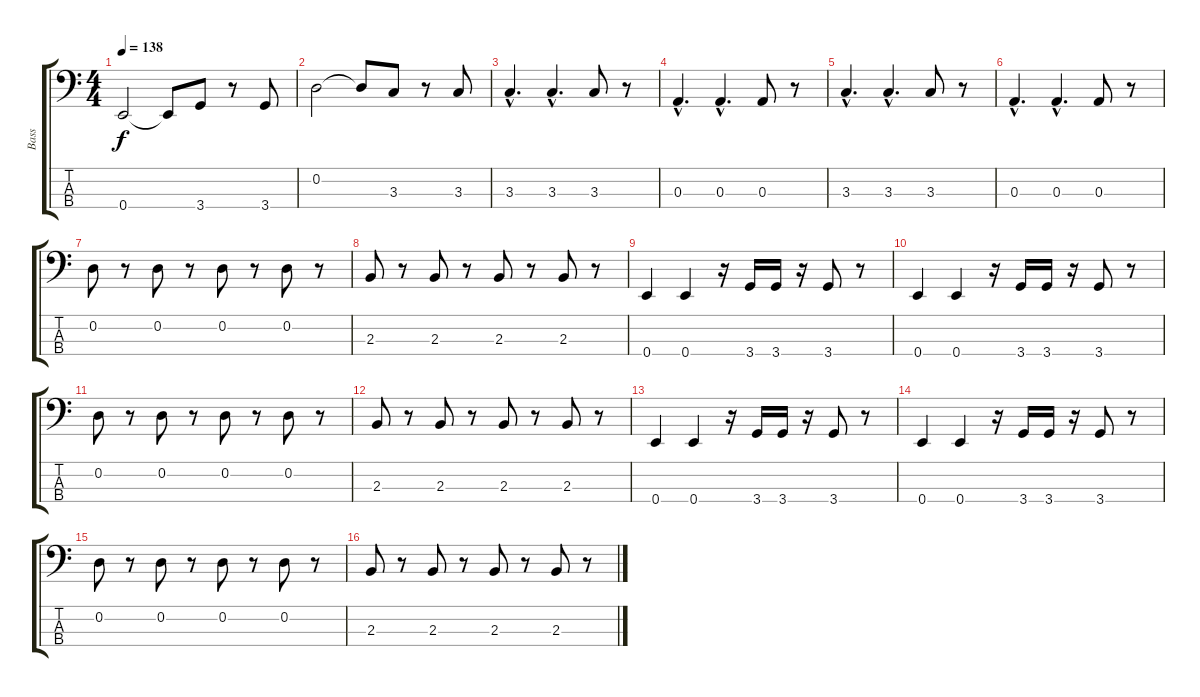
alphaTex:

\track ("Bass" "Bass") {instrument electricbasspick}
\staff {score tabs}
\tuning (G2 D2 A1 E1) {hide}
\ts (4 4)
\tempo 138
\clef f4
\ks c
0.4.2{dy f} 0.4{t}.8 3.4.8 r.8 3.4.8 |
0.2.2 0.2{t}.8 3.3.8 r.8 3.3.8 |
3.3{hac}.4{d} 3.3{hac}.4{d} 3.3.8 r.8 |
0.3{hac}.4{d} 0.3{hac}.4{d} 0.3.8 r.8 |
3.3{hac}.4{d} 3.3{hac}.4{d} 3.3.8 r.8 |
0.3{hac}.4{d} 0.3{hac}.4{d} 0.3.8 r.8 |
0.2.8 r.8 0.2.8 r.8 0.2.8 r.8 0.2.8 r.8 |
2.3.8 r.8 2.3.8 r.8 2.3.8 r.8 2.3.8 r.8 |
0.4.4 0.4.4 r.16 3.4.16 3.4.16 r.16 3.4.8 r.8 |
0.4.4 0.4.4 r.16 3.4.16 3.4.16 r.16 3.4.8 r.8 |
0.2.8 r.8 0.2.8 r.8 0.2.8 r.8 0.2.8 r.8 |
2.3.8 r.8 2.3.8 r.8 2.3.8 r.8 2.3.8 r.8 |
0.4.4 0.4.4 r.16 3.4.16 3.4.16 r.16 3.4.8 r.8 |
0.4.4 0.4.4 r.16 3.4.16 3.4.16 r.16 3.4.8 r.8 |
0.2.8 r.8 0.2.8 r.8 0.2.8 r.8 0.2.8 r.8 |
2.3.8 r.8 2.3.8 r.8 2.3.8 r.8 2.3.8 r.8
